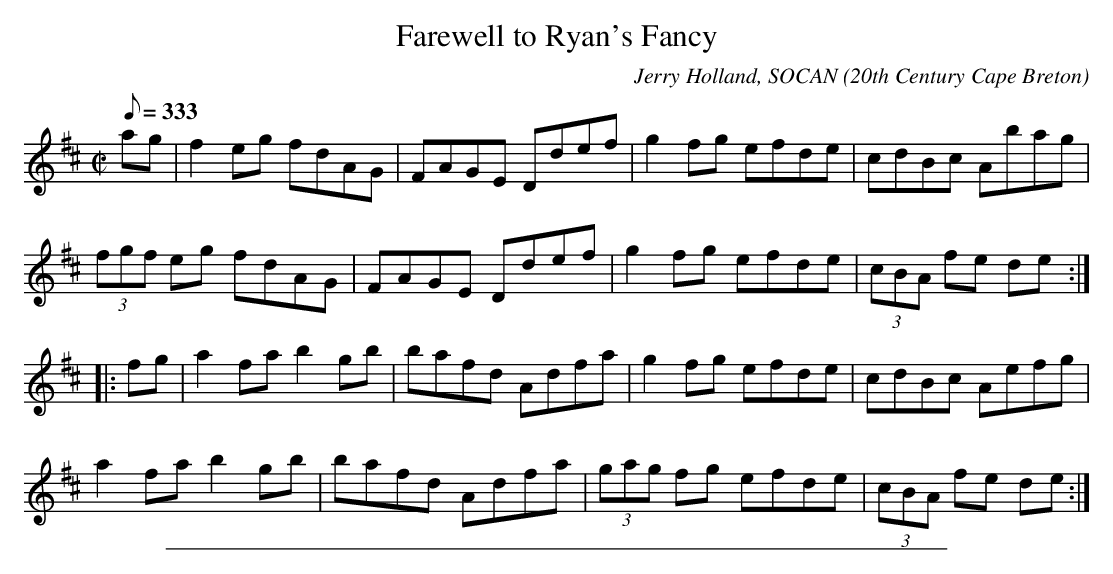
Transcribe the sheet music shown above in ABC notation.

X:1
T: Farewell to Ryan's Fancy
C:Jerry Holland, SOCAN
O:20th Century Cape Breton
L:1/8
Q:333
M:C|
K:D
ag|f2 eg fdAG|FAGE Ddef|g2 fg efde|cdBc Abag|!
(3fgf eg fdAG|FAGE Ddef|g2 fg efde|(3cBA fe de:|!
|:fg|a2 fa b2 gb|bafd Adfa|g2 fg efde|cdBc Aefg|!
a2 fa b2 gb|bafd Adfa|(3gag fg efde|(3cBA fe de:|]!
